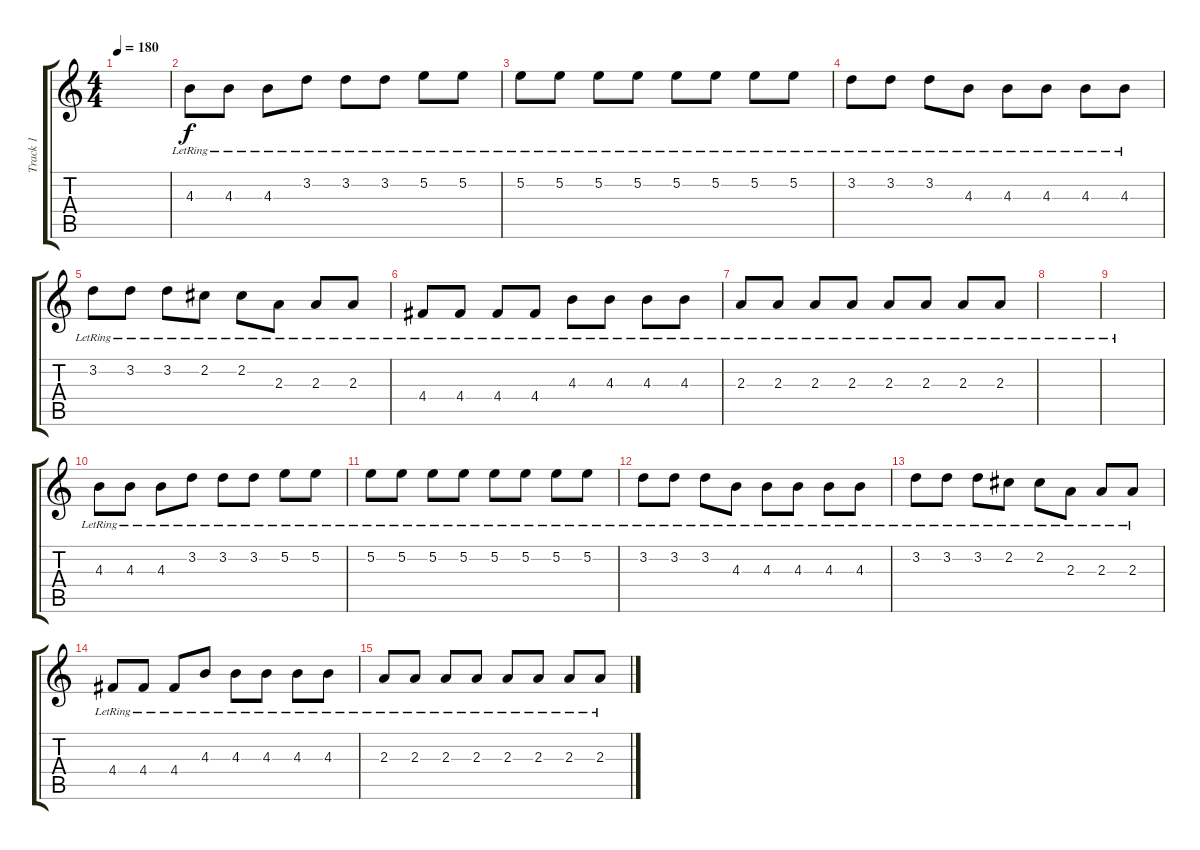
\track ("Track 1" "Track 1") {instrument electricpiano1}
\staff {score tabs}
\tuning (E5 B4 G4 D4 A3 E3) {hide}
\ts (4 4)
\tempo 180
\clef g2
\ks c
|
4.3{lr}.8 4.3{lr}.8 4.3{lr}.8 3.2{lr}.8 3.2{lr}.8 3.2{lr}.8 5.2{lr}.8 5.2{lr}.8 |
5.2{lr}.8 5.2{lr}.8 5.2{lr}.8 5.2{lr}.8 5.2{lr}.8 5.2{lr}.8 5.2{lr}.8 5.2{lr}.8 |
3.2{lr}.8 3.2{lr}.8 3.2{lr}.8 4.3{lr}.8 4.3{lr}.8 4.3{lr}.8 4.3{lr}.8 4.3{lr}.8 |
3.2{lr}.8 3.2{lr}.8 3.2{lr}.8 2.2{lr}.8 2.2{lr}.8 2.3{lr}.8 2.3{lr}.8 2.3{lr}.8 |
4.4{lr}.8 4.4{lr}.8 4.4{lr}.8 4.4{lr}.8 4.3{lr}.8 4.3{lr}.8 4.3{lr}.8 4.3{lr}.8 |
2.3{lr}.8 2.3{lr}.8 2.3{lr}.8 2.3{lr}.8 2.3{lr}.8 2.3{lr}.8 2.3{lr}.8 2.3{lr}.8 |
|
|
4.3{lr}.8 4.3{lr}.8 4.3{lr}.8 3.2{lr}.8 3.2{lr}.8 3.2{lr}.8 5.2{lr}.8 5.2{lr}.8 |
5.2{lr}.8 5.2{lr}.8 5.2{lr}.8 5.2{lr}.8 5.2{lr}.8 5.2{lr}.8 5.2{lr}.8 5.2{lr}.8 |
3.2{lr}.8 3.2{lr}.8 3.2{lr}.8 4.3{lr}.8 4.3{lr}.8 4.3{lr}.8 4.3{lr}.8 4.3{lr}.8 |
3.2{lr}.8 3.2{lr}.8 3.2{lr}.8 2.2{lr}.8 2.2{lr}.8 2.3{lr}.8 2.3{lr}.8 2.3{lr}.8 |
4.4{lr}.8 4.4{lr}.8 4.4{lr}.8 4.3{lr}.8 4.3{lr}.8 4.3{lr}.8 4.3{lr}.8 4.3{lr}.8 |
2.3{lr}.8 2.3{lr}.8 2.3{lr}.8 2.3{lr}.8 2.3{lr}.8 2.3{lr}.8 2.3{lr}.8 2.3{lr}.8
